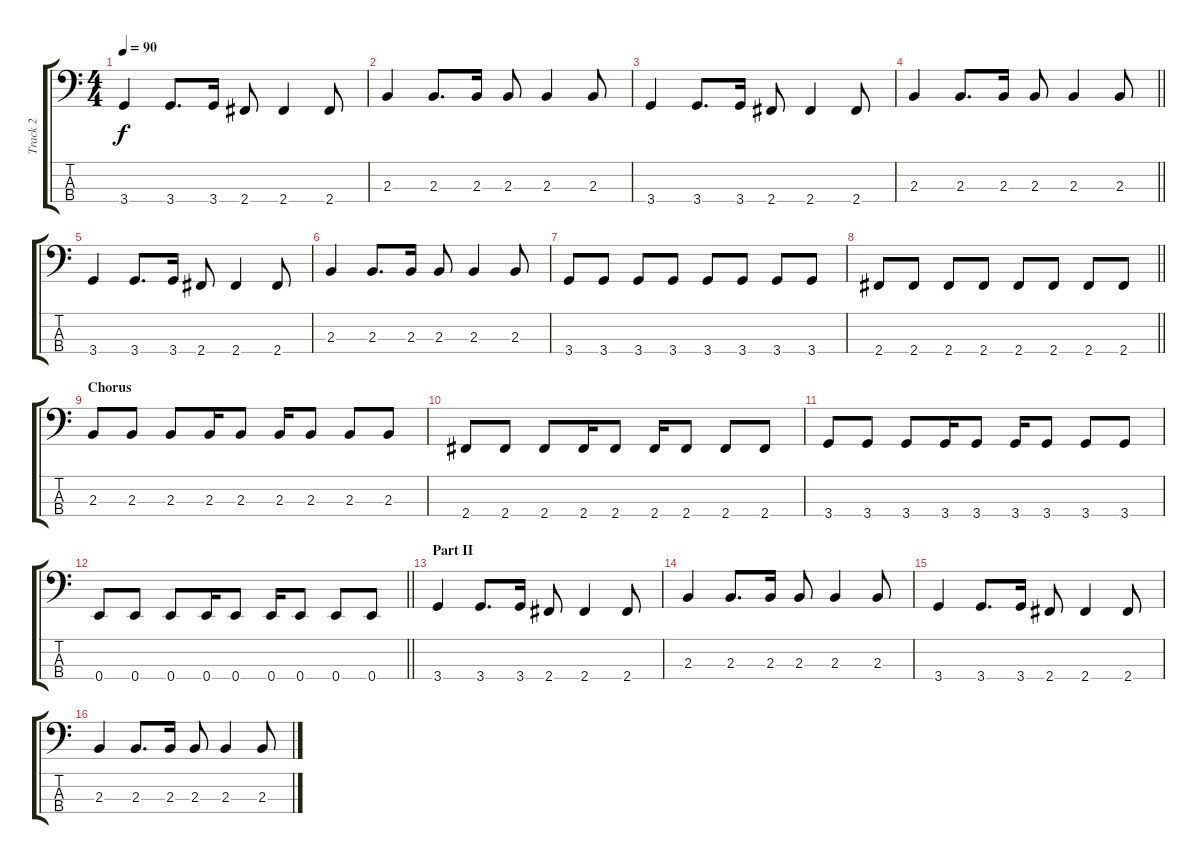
\track ("Track 2" "Track 2") {instrument electricbassfinger}
\staff {score tabs}
\tuning (G2 D2 A1 E1) {hide}
\ts (4 4)
\tempo 90
\clef f4
\ks c
3.4.4{dy f} 3.4.8{d} 3.4.16 2.4.8 2.4.4 2.4.8 |
2.3.4 2.3.8{d} 2.3.16 2.3.8 2.3.4 2.3.8 |
3.4.4 3.4.8{d} 3.4.16 2.4.8 2.4.4 2.4.8 |
\barLineRight lightlight
2.3.4 2.3.8{d} 2.3.16 2.3.8 2.3.4 2.3.8 |
3.4.4 3.4.8{d} 3.4.16 2.4.8 2.4.4 2.4.8 |
2.3.4 2.3.8{d} 2.3.16 2.3.8 2.3.4 2.3.8 |
3.4.8 3.4.8 3.4.8 3.4.8 3.4.8 3.4.8 3.4.8 3.4.8 |
\barLineRight lightlight
2.4.8 2.4.8 2.4.8 2.4.8 2.4.8 2.4.8 2.4.8 2.4.8 |
\section ("" "Chorus ")
2.3.8 2.3.8 2.3.8 2.3.16 2.3.8 2.3.16 2.3.8 2.3.8 2.3.8 |
2.4.8 2.4.8 2.4.8 2.4.16 2.4.8 2.4.16 2.4.8 2.4.8 2.4.8 |
3.4.8 3.4.8 3.4.8 3.4.16 3.4.8 3.4.16 3.4.8 3.4.8 3.4.8 |
\barLineRight lightlight
0.4.8 0.4.8 0.4.8 0.4.16 0.4.8 0.4.16 0.4.8 0.4.8 0.4.8 |
\section ("" "Part II")
3.4.4 3.4.8{d} 3.4.16 2.4.8 2.4.4 2.4.8 |
2.3.4 2.3.8{d} 2.3.16 2.3.8 2.3.4 2.3.8 |
3.4.4 3.4.8{d} 3.4.16 2.4.8 2.4.4 2.4.8 |
2.3.4 2.3.8{d} 2.3.16 2.3.8 2.3.4 2.3.8
